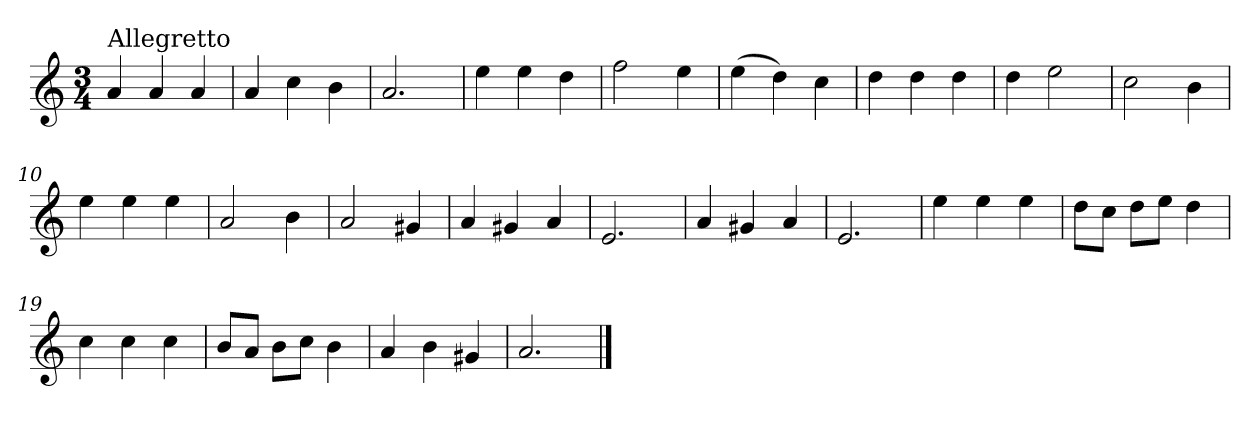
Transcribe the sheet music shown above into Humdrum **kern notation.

**kern
*part1
*staff1
*clefG2
*k[]
*a:
*M3/4
=1
!LO:TX:a:t=Allegretto
4a/
4a/
4a/
=2
4a/
4cc\
4b\
=3
2.a/
=4
4ee\
4ee\
4dd\
=5
2ff\
4ee\
=6
(>4ee\
4dd\)
4cc\
=7
4dd\
4dd\
4dd\
!!LO:LB:g=z
=8
4dd\
2ee\
=9
2cc\
4b\
=10
4ee\
4ee\
4ee\
=11
2a/
4b\
=12
2a/
4g#X/
=13
4a/
4g#X/
4a/
=14
2.e/
=15
4a/
4g#X/
4a/
!!LO:LB:g=z
=16
2.e/
=17
4ee\
4ee\
4ee\
=18
8dd\L
8cc\J
8dd\L
8ee\J
4dd\
=19
4cc\
4cc\
4cc\
=20
8b/L
8a/J
8b\L
8cc\J
4b\
=21
4a/
4b\
4g#X/
=22
2.a/
==
*-
